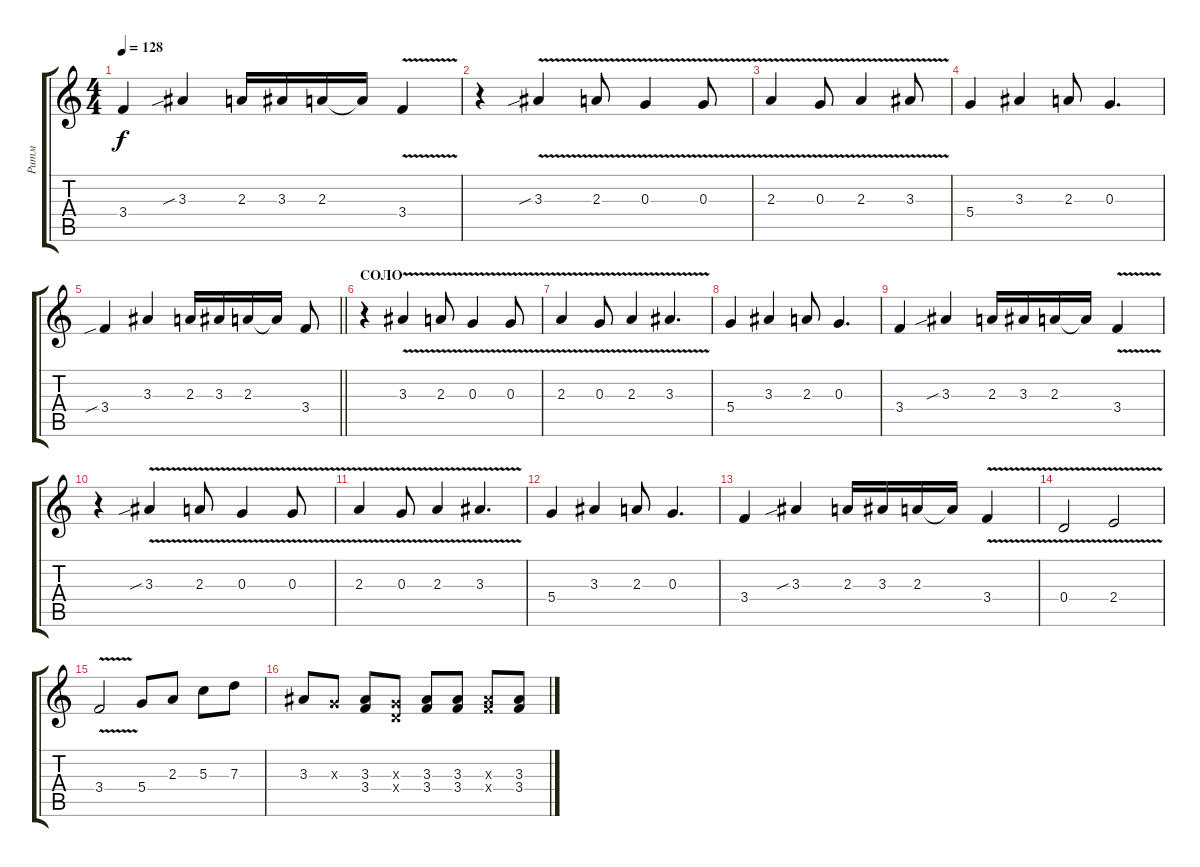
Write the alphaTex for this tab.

\track ("Ритм" "Ритм") {instrument distortionguitar}
\staff {score tabs}
\tuning (E4 B3 G3 D3 A2 E2) {hide}
\ts (4 4)
\tempo 128
\clef g2
\ks c
3.4.4{dy f} 3.3{sib}.4 2.3.16 3.3.16 2.3.16 2.3{t}.16 3.4{v}.4 |
r.4 3.3{v sib}.4 2.3{v}.8 0.3{v}.4 0.3{v}.8 |
2.3{v}.4 0.3{v}.8 2.3{v}.4 3.3{v}.8 |
5.4.4 3.3.4 2.3.8 0.3.4{d} |
\barLineRight lightlight
3.4{sib}.4 3.3.4 2.3.16 3.3.16 2.3.16 2.3{t}.16 3.4.8 |
\section ("" "СОЛО")
r.4 3.3{v}.4 2.3{v}.8 0.3{v}.4 0.3{v}.8 |
2.3{v}.4 0.3{v}.8 2.3{v}.4 3.3{v}.4{d} |
5.4.4 3.3.4 2.3.8 0.3.4{d} |
3.4.4 3.3{sib}.4 2.3.16 3.3.16 2.3.16 2.3{t}.16 3.4{v}.4 |
r.4 3.3{v sib}.4 2.3{v}.8 0.3{v}.4 0.3{v}.8 |
2.3{v}.4 0.3{v}.8 2.3{v}.4 3.3{v}.4{d} |
5.4.4 3.3.4 2.3.8 0.3.4{d} |
3.4.4 3.3{sib}.4 2.3.16 3.3.16 2.3.16 2.3{t}.16 3.4{v}.4 |
0.4{v}.2 2.4{v}.2 |
3.4{v}.2 5.4.8 2.3.8 5.3.8 7.3.8 |
3.3.8 0.3{x}.8 (3.3 3.4).8 (0.3{x} 0.4{x}).8 (3.3 3.4).8 (3.3 3.4).8 (3.3{x} 3.4{x}).8 (3.3 3.4).8
